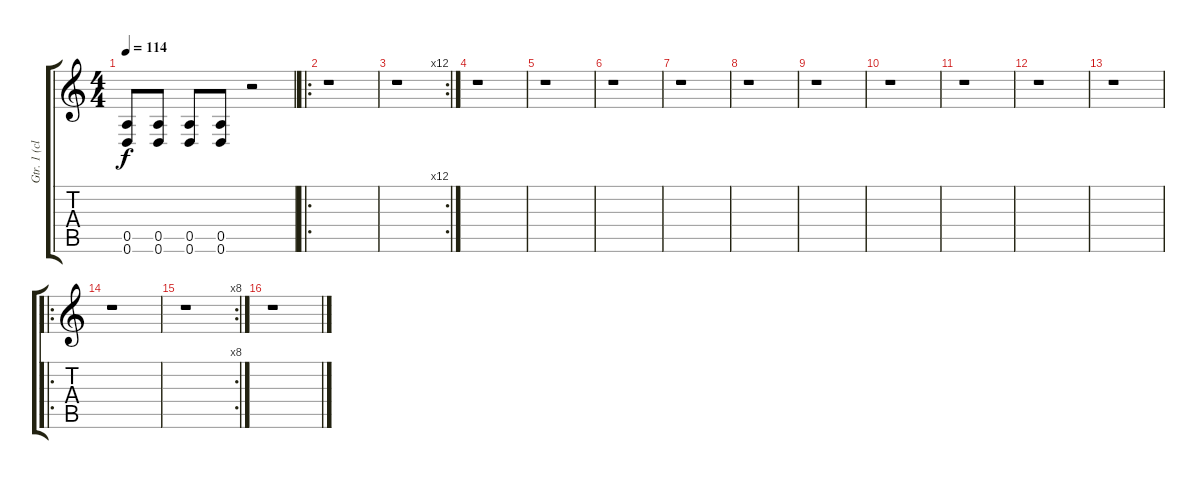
\track ("Gtr. 1 (clean)" "Gtr. 1 (cl") {instrument electricguitarclean}
\staff {score tabs}
\tuning (E4 B3 G3 D3 A2 D2) {hide}
\ts (4 4)
\tempo 114
\clef g2
\ks c
(0.5 0.6).8{dy f} (0.5 0.6).8 (0.5 0.6).8 (0.5 0.6).8 r.2 |
\ro
r.1 |
\rc 12
r.1 |
r.1 |
r.1 |
r.1 |
r.1 |
r.1 |
r.1 |
r.1 |
r.1 |
r.1 |
r.1 |
\ro
r.1 |
\rc 8
r.1 |
r.1
